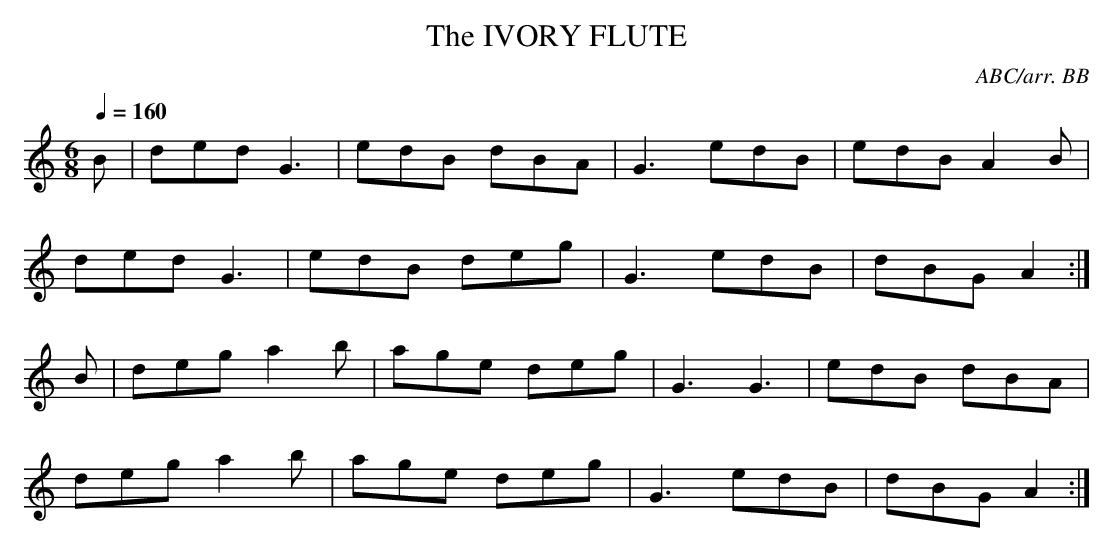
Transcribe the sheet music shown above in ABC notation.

X:1
T:IVORY FLUTE, The
C:ABC/arr. BB
L:1/8
Q:1/4=160
M:6/8
K:Am
B|ded G3|edB dBA|G3 edB|edB A2B|
ded G3|edB deg|G3 edB|dBG A2:|
B|deg a2b|age deg|G3 G3|edB dBA|
deg a2b|age deg|G3 edB|dBG A2:|
